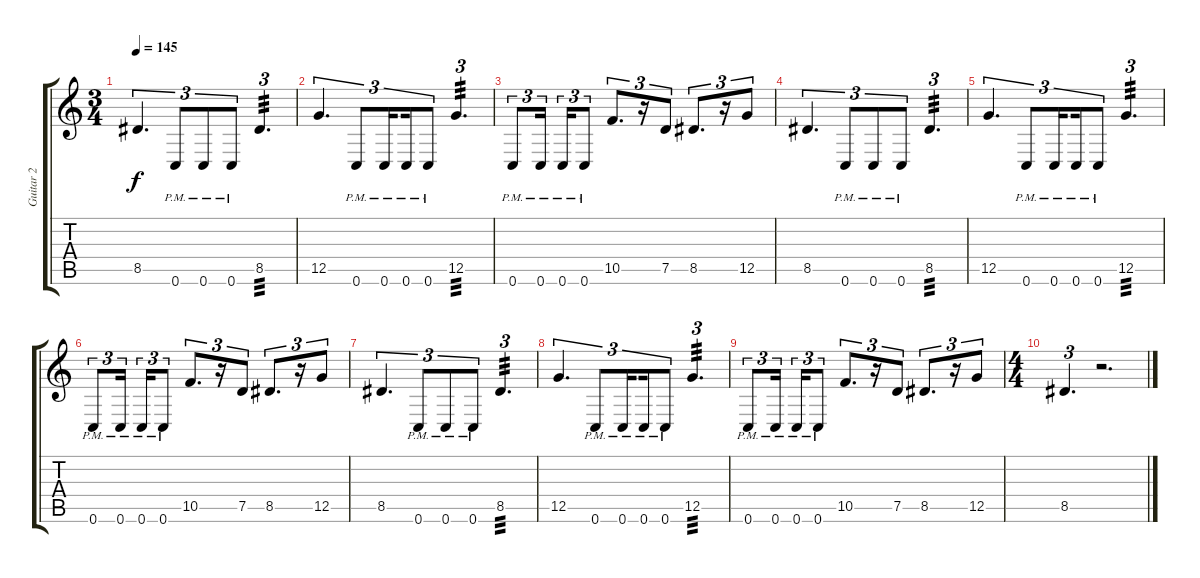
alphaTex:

\track ("Guitar 2" "Guitar 2") {instrument distortionguitar}
\staff {score tabs}
\tuning (D4 A3 F3 C3 G2 C2) {hide}
\ts (3 4)
\tempo 145
\clef g2
\ks c
8.5.4{d tu (3 2) dy f} 0.6{pm}.8{tu (3 2)} 0.6{pm}.8{tu (3 2)} 0.6{pm}.8{tu (3 2)} 8.5.4{d tu (3 2) tp 3} |
12.5.4{d tu (3 2)} 0.6{pm}.8{tu (3 2)} 0.6{pm}.16{tu (3 2) beam splitsecondary} 0.6{pm}.16{tu (3 2)} 0.6{pm}.8{tu (3 2)} 12.5.4{d tu (3 2) tp 3} |
0.6{pm}.8{tu (3 2)} 0.6{pm}.16{tu (3 2) beam splitsecondary} 0.6{pm}.16{tu (3 2)} 0.6{pm}.8{tu (3 2)} 10.5.8{d tu (3 2)} r.16{tu (3 2)} 7.5.8{tu (3 2)} 8.5.8{d tu (3 2)} r.16{tu (3 2)} 12.5.8{tu (3 2)} |
8.5.4{d tu (3 2)} 0.6{pm}.8{tu (3 2)} 0.6{pm}.8{tu (3 2)} 0.6{pm}.8{tu (3 2)} 8.5.4{d tu (3 2) tp 3} |
12.5.4{d tu (3 2)} 0.6{pm}.8{tu (3 2)} 0.6{pm}.16{tu (3 2) beam splitsecondary} 0.6{pm}.16{tu (3 2)} 0.6{pm}.8{tu (3 2)} 12.5.4{d tu (3 2) tp 3} |
0.6{pm}.8{tu (3 2)} 0.6{pm}.16{tu (3 2) beam splitsecondary} 0.6{pm}.16{tu (3 2)} 0.6{pm}.8{tu (3 2)} 10.5.8{d tu (3 2)} r.16{tu (3 2)} 7.5.8{tu (3 2)} 8.5.8{d tu (3 2)} r.16{tu (3 2)} 12.5.8{tu (3 2)} |
8.5.4{d tu (3 2)} 0.6{pm}.8{tu (3 2)} 0.6{pm}.8{tu (3 2)} 0.6{pm}.8{tu (3 2)} 8.5.4{d tu (3 2) tp 3} |
12.5.4{d tu (3 2)} 0.6{pm}.8{tu (3 2)} 0.6{pm}.16{tu (3 2) beam splitsecondary} 0.6{pm}.16{tu (3 2)} 0.6{pm}.8{tu (3 2)} 12.5.4{d tu (3 2) tp 3} |
0.6{pm}.8{tu (3 2)} 0.6{pm}.16{tu (3 2) beam splitsecondary} 0.6{pm}.16{tu (3 2)} 0.6{pm}.8{tu (3 2)} 10.5.8{d tu (3 2)} r.16{tu (3 2)} 7.5.8{tu (3 2)} 8.5.8{d tu (3 2)} r.16{tu (3 2)} 12.5.8{tu (3 2)} |
\ts (4 4)
8.5.4{d tu (3 2)} r.2{d}
